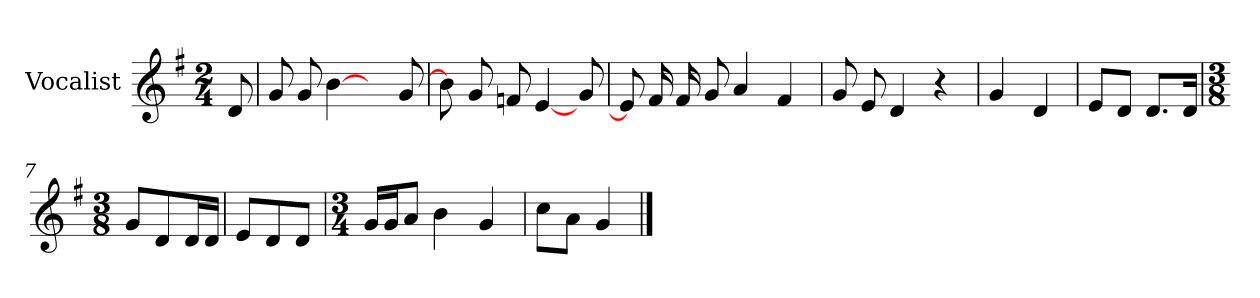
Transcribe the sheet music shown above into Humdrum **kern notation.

**kern
*part1
*staff1
*I"Vocalist
*k[f#]
*G:
*M2/4
=
8d
=1
8g
8g
[4b
8ryy
8g
=2
8b]
8g
8fn
[4e
8g
=3
8e]
16f#
16f#
8g
4a
4f#
=4
8g
8e
4d
4r
=5
4g
4d
=6
8eL
8dJ
8.dL
16dJk
=7
*M3/8
8gL
8d
16dL
16dJJ
=8
8eL
8d
8dJ
=9
*M3/4
16gLL
16gJ
8aJ
4b
4g
=10
8ccL
8aJ
4g
==
*-
